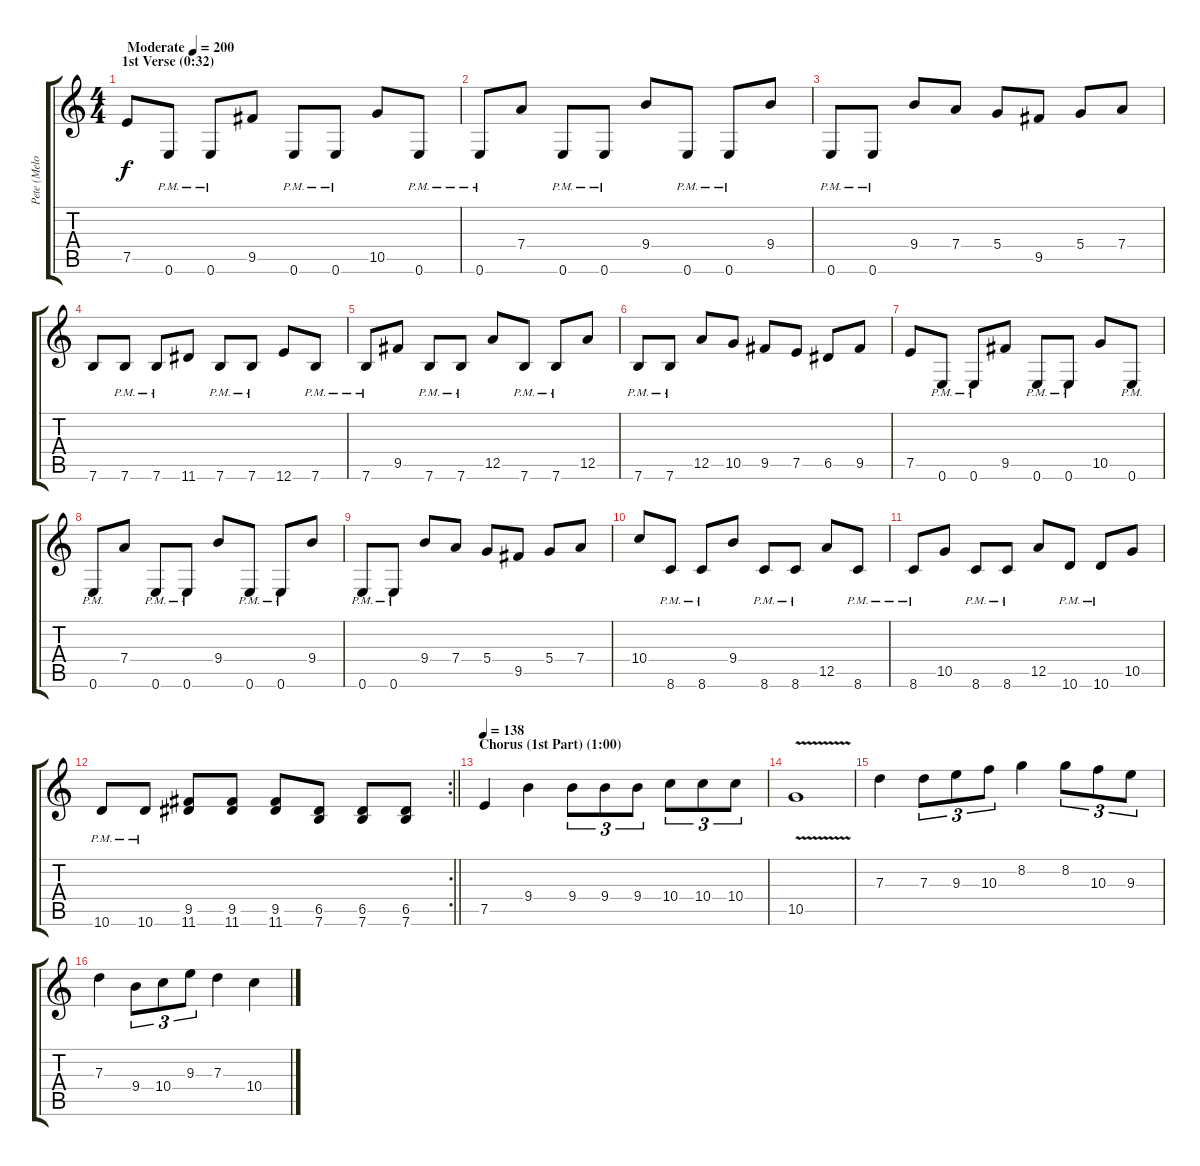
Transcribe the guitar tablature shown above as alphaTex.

\track ("Pete (Melodies/Solo)" "Pete (Melo") {instrument distortionguitar}
\staff {score tabs}
\tuning (E4 B3 G3 D3 A2 E2) {hide}
\ts (4 4)
\section ("" "1st Verse (0:32)")
\tempo (200 "Moderate")
\clef g2
\ks c
7.5.8{dy f instrument distortionguitar} 0.6{pm}.8 0.6{pm}.8 9.5.8 0.6{pm}.8 0.6{pm}.8 10.5.8 0.6{pm}.8 |
0.6{pm}.8 7.4.8 0.6{pm}.8 0.6{pm}.8 9.4.8 0.6{pm}.8 0.6{pm}.8 9.4.8 |
0.6{pm}.8 0.6{pm}.8 9.4.8 7.4.8 5.4.8 9.5.8 5.4.8 7.4.8 |
7.6.8 7.6{pm}.8 7.6{pm}.8 11.6.8 7.6{pm}.8 7.6{pm}.8 12.6.8 7.6{pm}.8 |
7.6{pm}.8 9.5.8 7.6{pm}.8 7.6{pm}.8 12.5.8 7.6{pm}.8 7.6{pm}.8 12.5.8 |
7.6{pm}.8 7.6{pm}.8 12.5.8 10.5.8 9.5.8 7.5.8 6.5.8 9.5.8 |
7.5.8 0.6{pm}.8 0.6{pm}.8 9.5.8 0.6{pm}.8 0.6{pm}.8 10.5.8 0.6{pm}.8 |
0.6{pm}.8 7.4.8 0.6{pm}.8 0.6{pm}.8 9.4.8 0.6{pm}.8 0.6{pm}.8 9.4.8 |
0.6{pm}.8 0.6{pm}.8 9.4.8 7.4.8 5.4.8 9.5.8 5.4.8 7.4.8 |
10.4.8 8.6{pm}.8 8.6{pm}.8 9.4.8 8.6{pm}.8 8.6{pm}.8 12.5.8 8.6{pm}.8 |
8.6{pm}.8 10.5.8 8.6{pm}.8 8.6{pm}.8 12.5.8 10.6{pm}.8 10.6{pm}.8 10.5.8 |
\rc 2
\barLineRight lightlight
10.6{pm}.8 10.6{pm}.8 (9.5 11.6).8 (9.5 11.6).8 (9.5 11.6).8 (6.5 7.6).8 (6.5 7.6).8 (6.5 7.6).8 |
\section ("" "Chorus (1st Part) (1:00)")
\tempo 138
7.5.4 9.4.4 9.4.8{tu (3 2)} 9.4.8{tu (3 2)} 9.4.8{tu (3 2)} 10.4.8{tu (3 2)} 10.4.8{tu (3 2)} 10.4.8{tu (3 2)} |
10.5{v}.1 |
7.3.4 7.3.8{tu (3 2)} 9.3.8{tu (3 2)} 10.3.8{tu (3 2)} 8.2.4 8.2.8{tu (3 2)} 10.3.8{tu (3 2)} 9.3.8{tu (3 2)} |
7.3.4 9.4.8{tu (3 2)} 10.4.8{tu (3 2)} 9.3.8{tu (3 2)} 7.3.4 10.4.4
